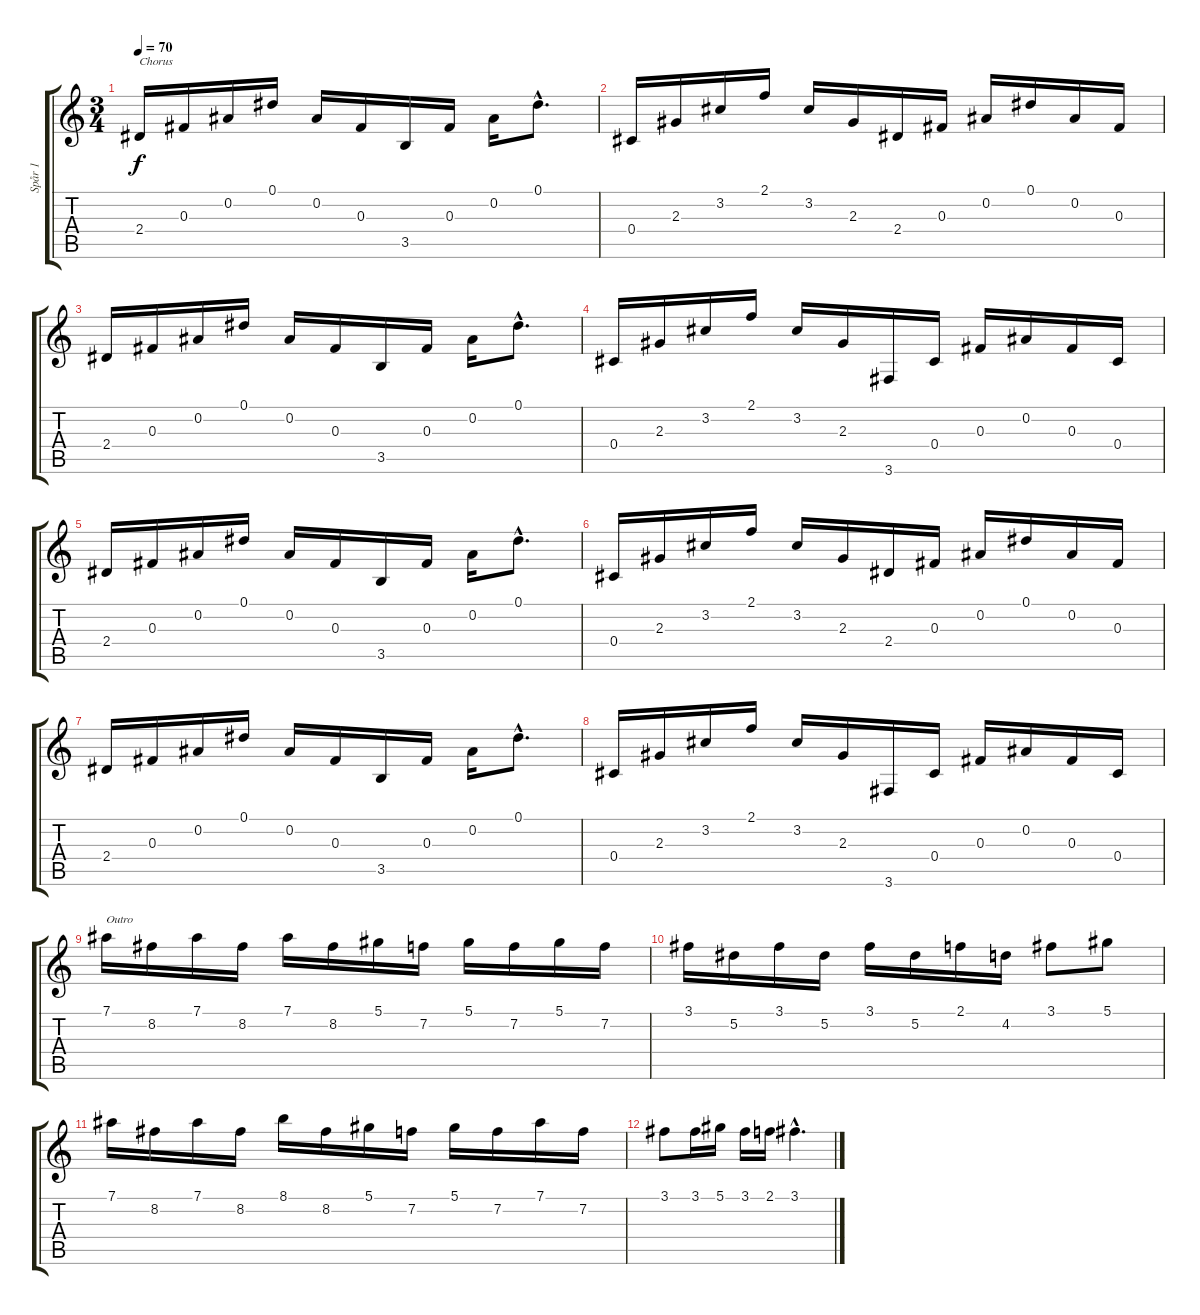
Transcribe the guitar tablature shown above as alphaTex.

\track ("Spår 1" "Spår 1") {instrument acousticguitarnylon}
\staff {score tabs}
\tuning (Eb4 Bb3 Gb3 Db3 Ab2 Eb2) {hide}
\ts (3 4)
\tempo 70
\clef g2
\ks c
2.4.16{txt "Chorus" dy f} 0.3.16 0.2.16 0.1.16 0.2.16 0.3.16 3.5.16 0.3.16 0.2.16 0.1{hac}.8{d} |
0.4.16 2.3.16 3.2.16 2.1.16 3.2.16 2.3.16 2.4.16 0.3.16 0.2.16 0.1.16 0.2.16 0.3.16 |
2.4.16 0.3.16 0.2.16 0.1.16 0.2.16 0.3.16 3.5.16 0.3.16 0.2.16 0.1{hac}.8{d} |
0.4.16 2.3.16 3.2.16 2.1.16 3.2.16 2.3.16 3.6.16 0.4.16 0.3.16 0.2.16 0.3.16 0.4.16 |
2.4.16 0.3.16 0.2.16 0.1.16 0.2.16 0.3.16 3.5.16 0.3.16 0.2.16 0.1{hac}.8{d} |
0.4.16 2.3.16 3.2.16 2.1.16 3.2.16 2.3.16 2.4.16 0.3.16 0.2.16 0.1.16 0.2.16 0.3.16 |
2.4.16 0.3.16 0.2.16 0.1.16 0.2.16 0.3.16 3.5.16 0.3.16 0.2.16 0.1{hac}.8{d} |
0.4.16 2.3.16 3.2.16 2.1.16 3.2.16 2.3.16 3.6.16 0.4.16 0.3.16 0.2.16 0.3.16 0.4.16 |
7.1.16{txt "Outro"} 8.2.16 7.1.16 8.2.16 7.1.16 8.2.16 5.1.16 7.2.16 5.1.16 7.2.16 5.1.16 7.2.16 |
3.1.16 5.2.16 3.1.16 5.2.16 3.1.16 5.2.16 2.1.16 4.2.16 3.1.8 5.1.8 |
7.1.16 8.2.16 7.1.16 8.2.16 8.1.16 8.2.16 5.1.16 7.2.16 5.1.16 7.2.16 7.1.16 7.2.16 |
3.1.8 3.1.16 5.1.16 3.1.16 2.1.16 3.1{hac}.4{d}
